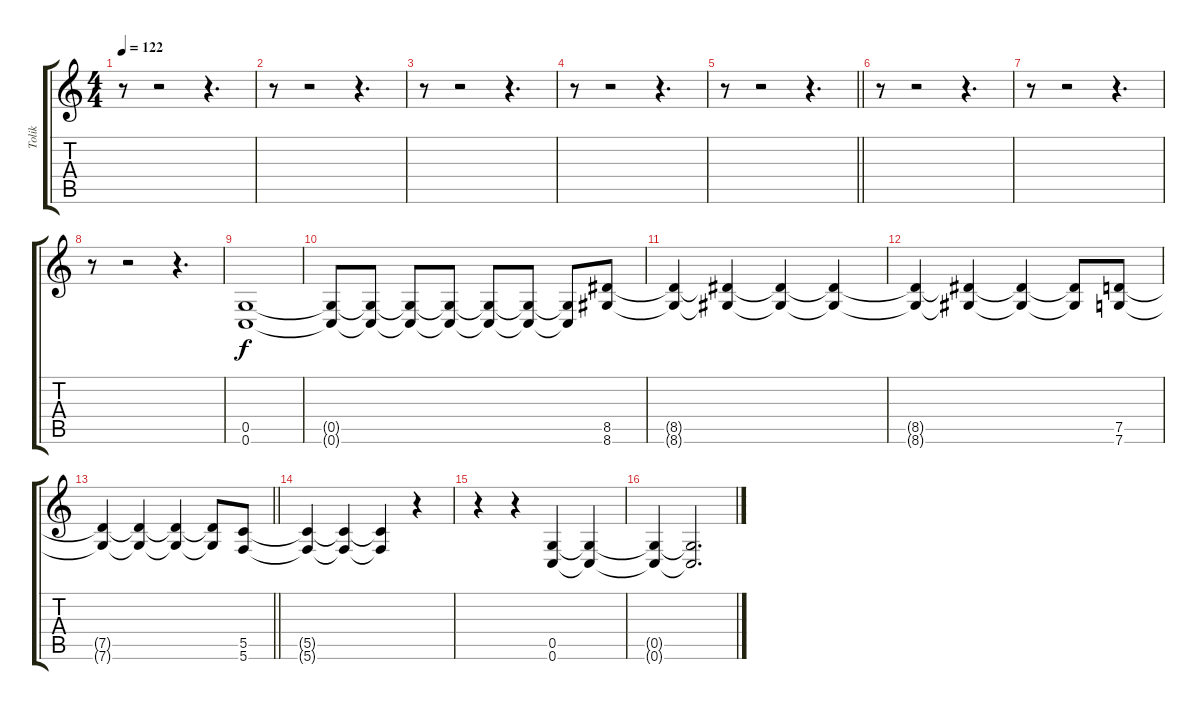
\track ("Tolik" "Tolik") {instrument distortionguitar}
\staff {score tabs}
\tuning (D4 A3 F3 C3 G2 C2) {hide}
\ts (4 4)
\tempo 122
\clef g2
\ks c
r.8{dy f} r.2 r.4{d} |
r.8 r.2 r.4{d} |
r.8 r.2 r.4{d} |
r.8 r.2 r.4{d} |
\barLineRight lightlight
r.8 r.2 r.4{d} |
r.8 r.2 r.4{d} |
r.8 r.2 r.4{d} |
r.8 r.2 r.4{d} |
(0.5 0.6).1 |
(0.5{t} 0.6{t}).8 (0.5{t} 0.6{t}).8 (0.5{t} 0.6{t}).8 (0.5{t} 0.6{t}).8 (0.5{t} 0.6{t}).8 (0.5{t} 0.6{t}).8 (0.5{t} 0.6{t}).8 (8.5 8.6).8 |
(8.5{t} 8.6{t}).4 (8.5{t} 8.6{t}).4 (8.5{t} 8.6{t}).4 (8.5{t} 8.6{t}).4 |
(8.5{t} 8.6{t}).4 (8.5{t} 8.6{t}).4 (8.5{t} 8.6{t}).4 (8.5{t} 8.6{t}).8 (7.5 7.6).8 |
\barLineRight lightlight
(7.5{t} 7.6{t}).4 (7.5{t} 7.6{t}).4 (7.5{t} 7.6{t}).4 (7.5{t} 7.6{t}).8 (5.5 5.6).8 |
(5.5{t} 5.6{t}).4 (5.5{t} 5.6{t}).4 (5.5{t} 5.6{t}).4 r.4 |
r.4 r.4 (0.5 0.6).4 (0.5{t} 0.6{t}).4 |
(0.5{t} 0.6{t}).4 (0.5{t} 0.6{t}).2{d}
